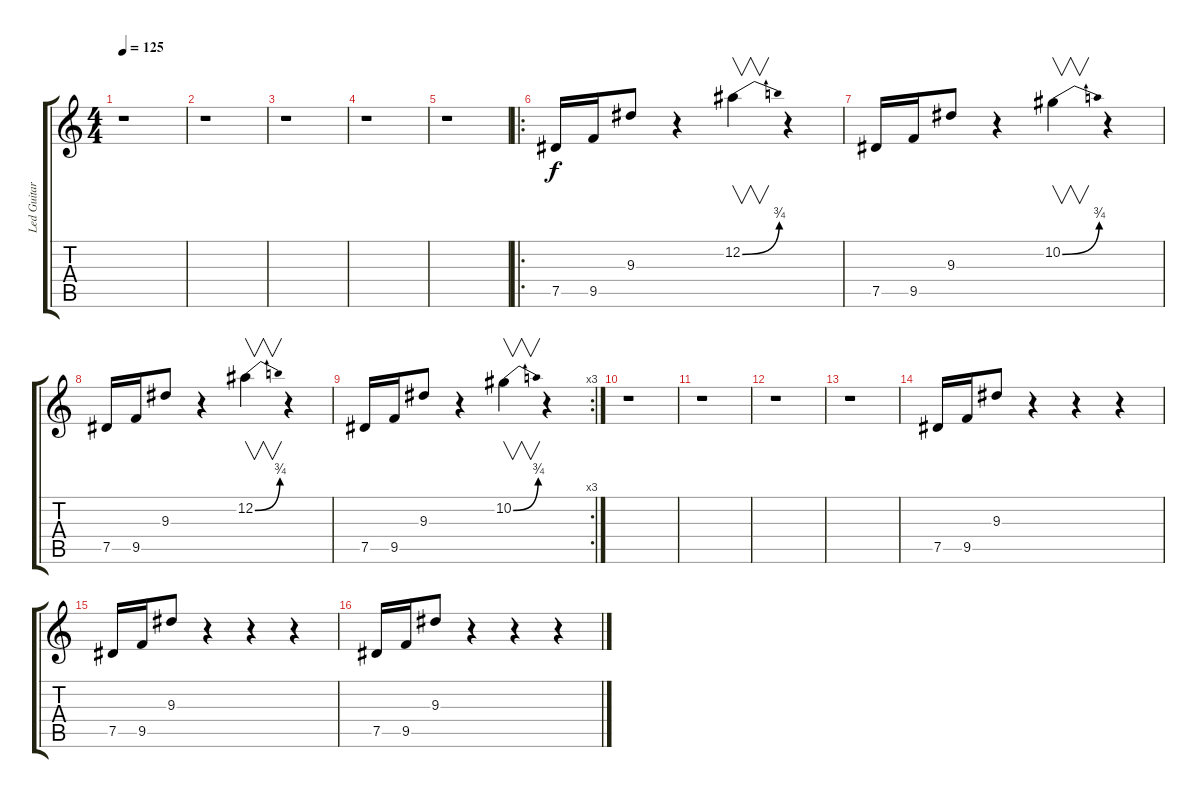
\track ("Led Guitar" "Led Guitar") {instrument distortionguitar}
\staff {score tabs}
\tuning (Eb4 Bb3 Gb3 Db3 Ab2 Eb2) {hide}
\ts (4 4)
\tempo 125
\clef g2
\ks c
r.1{dy f} |
r.1 |
r.1 |
r.1 |
r.1 |
\ro
7.5.16 9.5.16 9.3.8 r.4 12.2{be (bend 0 0 60 3)}.4{v} r.4 |
7.5.16 9.5.16 9.3.8 r.4 10.2{be (bend 0 0 60 3)}.4{v} r.4 |
7.5.16 9.5.16 9.3.8 r.4 12.2{be (bend 0 0 60 3)}.4{v} r.4 |
\rc 3
7.5.16 9.5.16 9.3.8 r.4 10.2{be (bend 0 0 60 3)}.4{v} r.4 |
r.1 |
r.1 |
r.1 |
r.1 |
7.5.16 9.5.16 9.3.8 r.4 r.4 r.4 |
7.5.16 9.5.16 9.3.8 r.4 r.4 r.4 |
7.5.16 9.5.16 9.3.8 r.4 r.4 r.4
